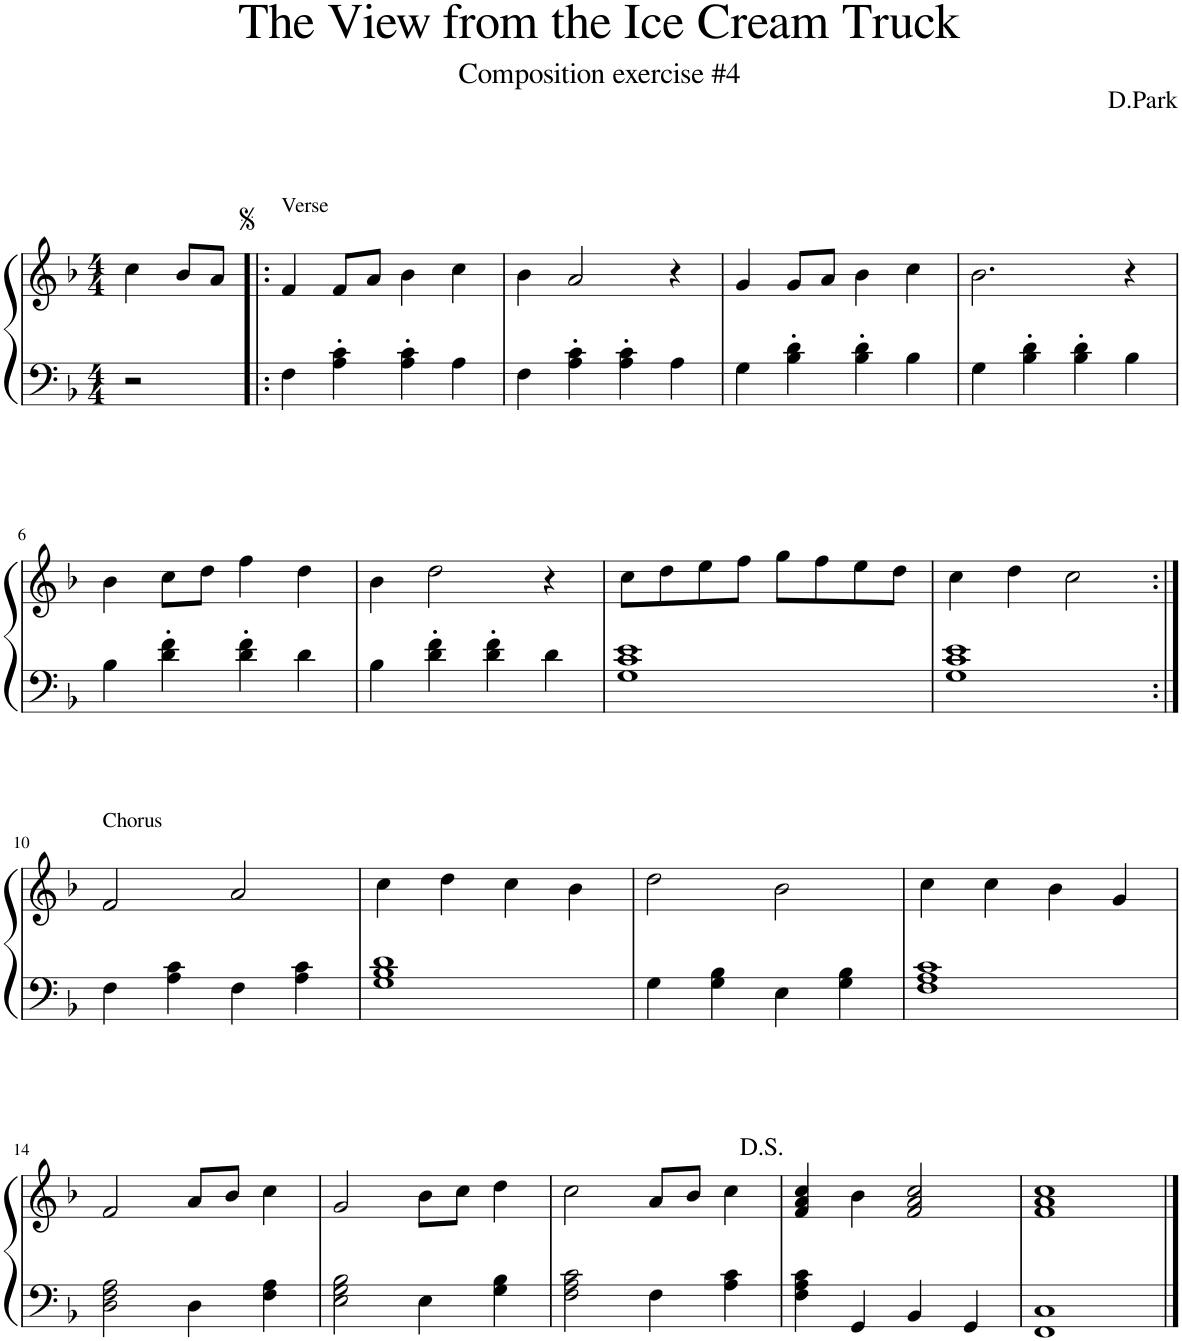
**kern	**kern
*part1	*part1
*staff2	*staff1
*I"Piano	*
*I'Pno.	*
*clefF4	*clefG2
*k[b-]	*k[b-]
*M4/4	*M4/4
=1	=1
2r	4cc\
.	8b-/L
.	8a/J
=2!|:	=2!|:
!	!LO:TX:a:t=Verse
4F\	4f/
4A\' 4c\'	8f/L
.	8a/J
4A\' 4c\'	4b-\
4A\	4cc\
=3	=3
4F\	4b-\
4A\' 4c\'	2a/
4A\' 4c\'	.
4A\	4r
=4	=4
4G\	4g/
4B-\' 4d\'	8g/L
.	8a/J
4B-\' 4d\'	4b-\
4B-\	4cc\
=5	=5
4G\	2.b-\
4B-\' 4d\'	.
4B-\' 4d\'	.
4B-\	4r
!!LO:LB:g=z
=6	=6
4B-\	4b-\
4d\' 4f\'	8cc\L
.	8dd\J
4d\' 4f\'	4ff\
4d\	4dd\
=7	=7
4B-\	4b-\
4d\' 4f\'	2dd\
4d\' 4f\'	.
4d\	4r
=8	=8
1G 1c 1e	8cc\L
.	8dd\
.	8ee\
.	8ff\J
.	8gg\L
.	8ff\
.	8ee\
.	8dd\J
=9	=9
1G 1c 1e	4cc\
.	4dd\
.	2cc\
!!LO:LB:g=z
=10:|!	=10:|!
!	!LO:TX:a:t=Chorus
4F\	2f/
4A\ 4c\	.
4F\	2a/
4A\ 4c\	.
=11	=11
1G 1B- 1d	4cc\
.	4dd\
.	4cc\
.	4b-\
=12	=12
4G\	2dd\
4G\ 4B-\	.
4E\	2b-\
4G\ 4B-\	.
=13	=13
1F 1A 1c	4cc\
.	4cc\
.	4b-\
.	4g/
!!LO:LB:g=z
=14	=14
2D\ 2F\ 2A\	2f/
4D\	8a/L
.	8b-/J
4F\ 4A\	4cc\
=15	=15
2E\ 2G\ 2B-\	2g/
4E\	8b-\L
.	8cc\J
4G\ 4B-\	4dd\
=16	=16
2F\ 2A\ 2c\	2cc\
4F\	8a/L
.	8b-/J
4A\ 4c\	4cc\
=17	=17
4F\ 4A\ 4c\	4f/ 4a/ 4cc/
4GG/	4b-\
4BB-/	2f/ 2a/ 2cc/
4GG/	.
=18	=18
1FF 1C	1f 1a 1cc
==	==
*-	*-
